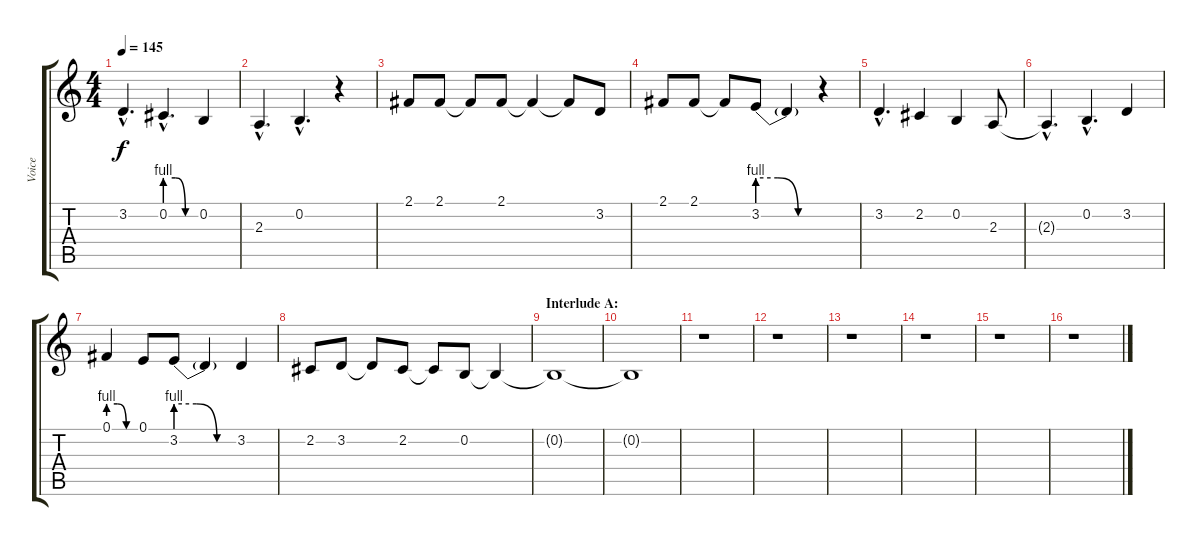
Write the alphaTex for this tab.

\track ("Voice" "Voice") {instrument oboe}
\staff {score tabs}
\tuning (E4 B3 G3 D3 A2 E2) {hide}
\ts (4 4)
\tempo 145
\clef g2
\ks c
3.2{hac}.4{d dy f} 0.2{be (custom 0 4 20 4 40 0 60 0) hac}.4{d} 0.2.4 |
2.3{hac}.4{d} 0.2{hac}.4{d} r.4 |
2.1.8 2.1.8 2.1{t}.8 2.1.8 2.1{t}.4 2.1{t}.8 3.2.8 |
2.1.8 2.1.8 2.1{t}.8 3.2{be (custom 0 4 20 4 40 0 60 0)}.8 3.2{t}.4 r.4 |
3.2{hac}.4{d} 2.2.4 0.2.4 2.3.8 |
2.3{hac t}.4{d} 0.2{hac}.4{d} 3.2.4 |
0.1{be (custom 0 4 20 4 40 0 60 0)}.4 0.1.8 3.2{be (custom 0 4 20 4 40 0 60 0)}.8 3.2{t}.4 3.2.4 |
2.2.8 3.2.8 3.2{t}.8 2.2.8 2.2{t}.8 0.2.8 0.2{t}.4 |
\section ("" "Interlude A:")
0.2{t}.1 |
0.2{t}.1 |
r.1 |
r.1 |
r.1 |
r.1 |
r.1 |
r.1
